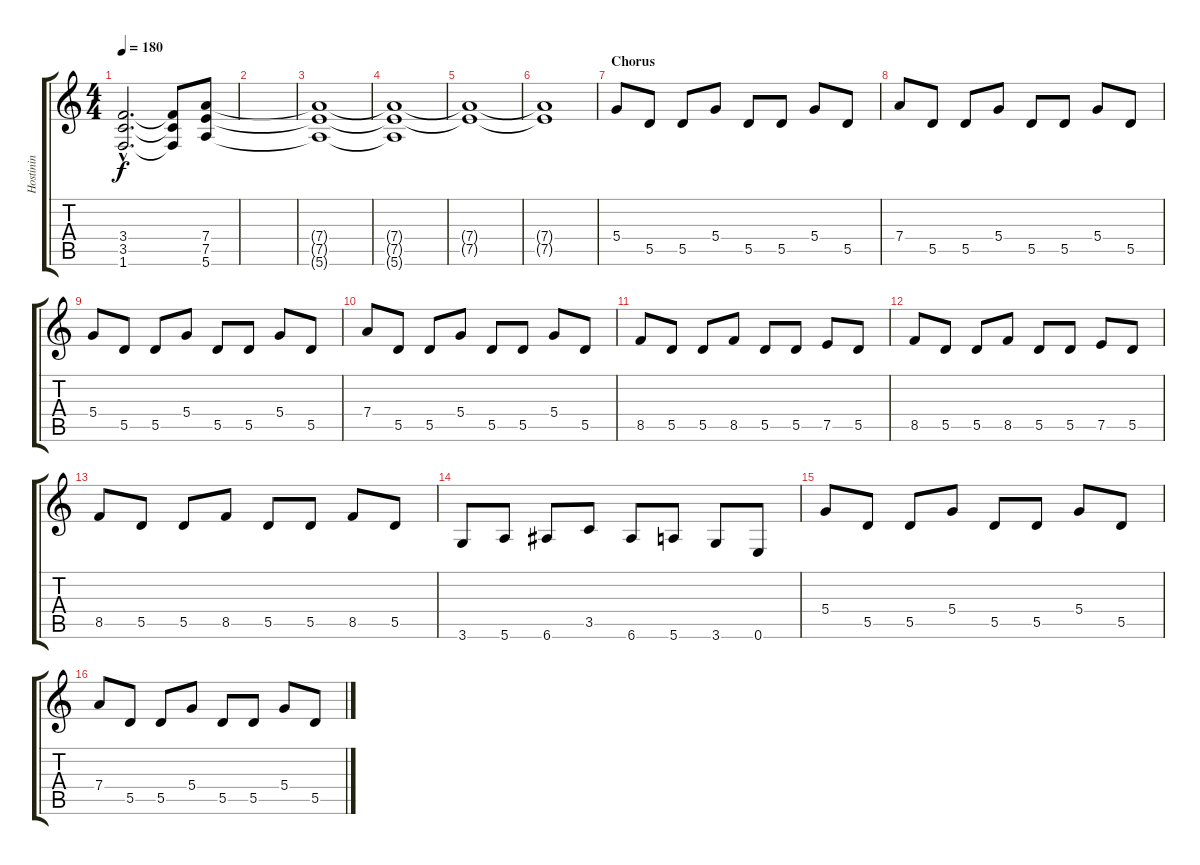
\track ("Hostinin" "Hostinin") {instrument distortionguitar}
\staff {score tabs}
\tuning (E4 B3 G3 D3 A2 E2) {hide}
\ts (4 4)
\tempo 180
\clef g2
\ks c
(3.4{hac t} 3.5{hac t} 1.6{hac t}).2{d dy f} (3.4{t} 3.5{t} 1.6{t}).8 (7.4 7.5 5.6).8 |
|
(7.4{t} 7.5{t} 5.6{t}).1 |
(7.4{t} 7.5{t} 5.6{t}).1 |
(7.4{t} 7.5{t}).1 |
(7.4{t} 7.5{t}).1 |
\section ("" "Chorus")
5.4.8{volume 13 instrument distortionguitar} 5.5.8 5.5.8 5.4.8 5.5.8 5.5.8 5.4.8 5.5.8 |
7.4.8 5.5.8 5.5.8 5.4.8 5.5.8 5.5.8 5.4.8 5.5.8 |
5.4.8 5.5.8 5.5.8 5.4.8 5.5.8 5.5.8 5.4.8 5.5.8 |
7.4.8 5.5.8 5.5.8 5.4.8 5.5.8 5.5.8 5.4.8 5.5.8 |
8.5.8 5.5.8 5.5.8 8.5.8 5.5.8 5.5.8 7.5.8 5.5.8 |
8.5.8 5.5.8 5.5.8 8.5.8 5.5.8 5.5.8 7.5.8 5.5.8 |
8.5.8 5.5.8 5.5.8 8.5.8 5.5.8 5.5.8 8.5.8 5.5.8 |
3.6.8 5.6.8 6.6.8 3.5.8 6.6.8 5.6.8 3.6.8 0.6.8 |
5.4.8 5.5.8 5.5.8 5.4.8 5.5.8 5.5.8 5.4.8 5.5.8 |
7.4.8 5.5.8 5.5.8 5.4.8 5.5.8 5.5.8 5.4.8 5.5.8
